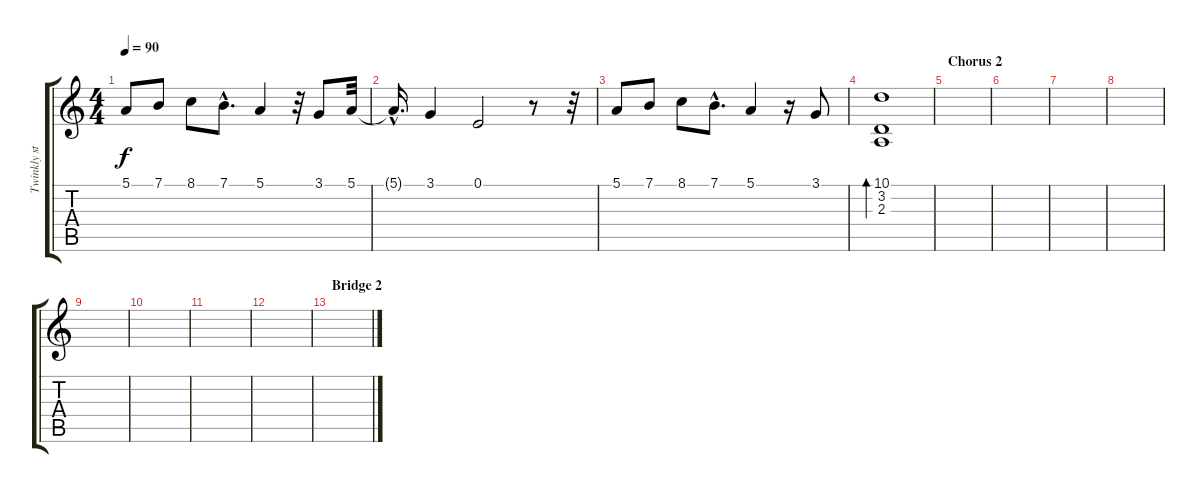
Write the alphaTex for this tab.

\track ("Twinkly stuff" "Twinkly st") {instrument pad1newage}
\staff {score tabs}
\tuning (E4 B3 G3 D3 A2 E2) {hide}
\ts (4 4)
\tempo 90
\clef g2
\ks c
5.1.8{dy f} 7.1.8 8.1.8 7.1{hac}.8{d} 5.1.4 r.32 3.1.8 5.1.32 |
5.1{hac t}.16{d} 3.1.4 0.1.2 r.8 r.32 |
5.1.8 7.1.8 8.1.8 7.1{hac}.8{d} 5.1.4 r.16 3.1.8 |
(10.1 3.2 2.3).1{bd 120} |
\section ("" "Chorus 2")
|
|
|
|
|
|
|
|
\section ("" "Bridge 2")
